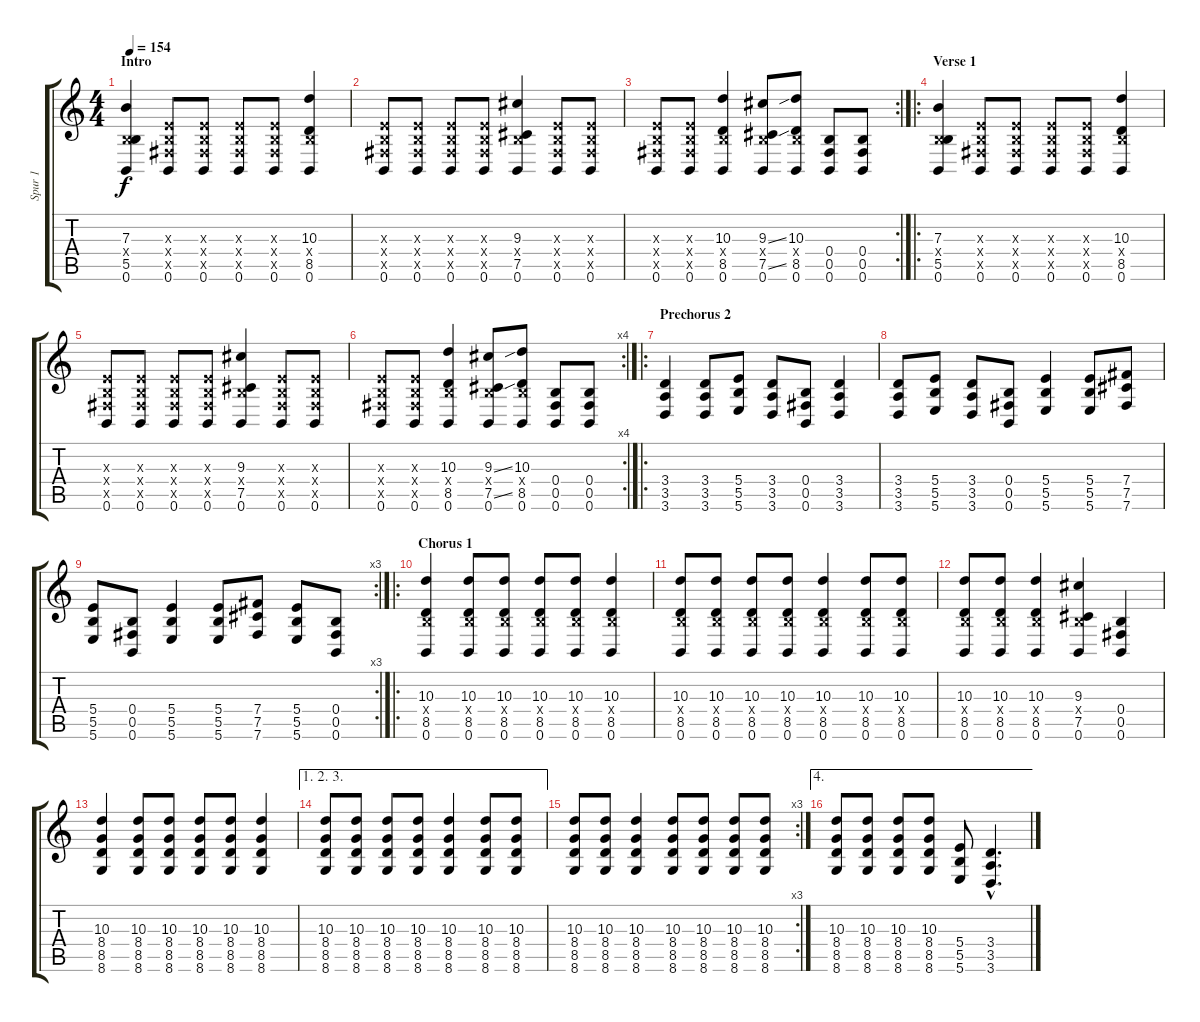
\track ("Spur 1" "Spur 1") {instrument electricguitarjazz}
\staff {score tabs}
\tuning (Db4 Ab3 E3 B2 Gb2 B1) {hide}
\ts (4 4)
\section ("" "Intro")
\tempo 154
\clef g2
\ks c
(7.3 0.4{x} 5.5 0.6).4{dy f instrument electricguitarjazz} (0.3{x} 0.4{x} 0.5{x} 0.6).8 (0.3{x} 0.4{x} 0.5{x} 0.6).8 (0.3{x} 0.4{x} 0.5{x} 0.6).8 (0.3{x} 0.4{x} 0.5{x} 0.6).8 (10.3 0.4{x} 8.5 0.6).4 |
(0.3{x} 0.4{x} 0.5{x} 0.6).8 (0.3{x} 0.4{x} 0.5{x} 0.6).8 (0.3{x} 0.4{x} 0.5{x} 0.6).8 (0.3{x} 0.4{x} 0.5{x} 0.6).8 (9.3 0.4{x} 7.5 0.6).4 (0.3{x} 0.4{x} 0.5{x} 0.6).8 (0.3{x} 0.4{x} 0.5{x} 0.6).8 |
\rc 2
(0.3{x} 0.4{x} 0.5{x} 0.6).8 (0.3{x} 0.4{x} 0.5{x} 0.6).8 (10.3 0.4{x} 8.5 0.6).4 (9.3{ss} 0.4{x} 7.5{ss} 0.6).8 (10.3 0.4{x} 8.5 0.6).8 (0.4 0.5 0.6).8 (0.4 0.5 0.6).8 |
\ro
\section ("" "Verse 1")
(7.3 0.4{x} 5.5 0.6).4 (0.3{x} 0.4{x} 0.5{x} 0.6).8 (0.3{x} 0.4{x} 0.5{x} 0.6).8 (0.3{x} 0.4{x} 0.5{x} 0.6).8 (0.3{x} 0.4{x} 0.5{x} 0.6).8 (10.3 0.4{x} 8.5 0.6).4 |
(0.3{x} 0.4{x} 0.5{x} 0.6).8 (0.3{x} 0.4{x} 0.5{x} 0.6).8 (0.3{x} 0.4{x} 0.5{x} 0.6).8 (0.3{x} 0.4{x} 0.5{x} 0.6).8 (9.3 0.4{x} 7.5 0.6).4 (0.3{x} 0.4{x} 0.5{x} 0.6).8 (0.3{x} 0.4{x} 0.5{x} 0.6).8 |
\rc 4
(0.3{x} 0.4{x} 0.5{x} 0.6).8 (0.3{x} 0.4{x} 0.5{x} 0.6).8 (10.3 0.4{x} 8.5 0.6).4 (9.3{ss} 0.4{x} 7.5{ss} 0.6).8 (10.3 0.4{x} 8.5 0.6).8 (0.4 0.5 0.6).8 (0.4 0.5 0.6).8 |
\ro
\section ("" "Prechorus 2")
(3.4 3.5 3.6).4 (3.4 3.5 3.6).8 (5.4 5.5 5.6).8 (3.4 3.5 3.6).8 (0.4 0.5 0.6).8 (3.4 3.5 3.6).4 |
(3.4 3.5 3.6).8 (5.4 5.5 5.6).8 (3.4 3.5 3.6).8 (0.4 0.5 0.6).8 (5.4 5.5 5.6).4 (5.4 5.5 5.6).8 (7.4 7.5 7.6).8 |
\rc 3
(5.4 5.5 5.6).8 (0.4 0.5 0.6).8 (5.4 5.5 5.6).4 (5.4 5.5 5.6).8 (7.4 7.5 7.6).8 (5.4 5.5 5.6).8 (0.4 0.5 0.6).8 |
\ro
\section ("" "Chorus 1")
(10.3 0.4{x} 8.5 0.6).4 (10.3 0.4{x} 8.5 0.6).8 (10.3 0.4{x} 8.5 0.6).8 (10.3 0.4{x} 8.5 0.6).8 (10.3 0.4{x} 8.5 0.6).8 (10.3 0.4{x} 8.5 0.6).4 |
(10.3 0.4{x} 8.5 0.6).8 (10.3 0.4{x} 8.5 0.6).8 (10.3 0.4{x} 8.5 0.6).8 (10.3 0.4{x} 8.5 0.6).8 (10.3 0.4{x} 8.5 0.6).4 (10.3 0.4{x} 8.5 0.6).8 (10.3 0.4{x} 8.5 0.6).8 |
(10.3 0.4{x} 8.5 0.6).8 (10.3 0.4{x} 8.5 0.6).8 (10.3 0.4{x} 8.5 0.6).4 (9.3 0.4{x} 7.5 0.6).4 (0.4 0.5 0.6).4 |
(10.3 8.4 8.5 8.6).4 (10.3 8.4 8.5 8.6).8 (10.3 8.4 8.5 8.6).8 (10.3 8.4 8.5 8.6).8 (10.3 8.4 8.5 8.6).8 (10.3 8.4 8.5 8.6).4 |
\ae (1 2 3)
(10.3 8.4 8.5 8.6).8 (10.3 8.4 8.5 8.6).8 (10.3 8.4 8.5 8.6).8 (10.3 8.4 8.5 8.6).8 (10.3 8.4 8.5 8.6).4 (10.3 8.4 8.5 8.6).8 (10.3 8.4 8.5 8.6).8 |
\rc 3
(10.3 8.4 8.5 8.6).8 (10.3 8.4 8.5 8.6).8 (10.3 8.4 8.5 8.6).4 (10.3 8.4 8.5 8.6).8 (10.3 8.4 8.5 8.6).8 (10.3 8.4 8.5 8.6).8 (10.3 8.4 8.5 8.6).8 |
\ae 4
(10.3 8.4 8.5 8.6).8 (10.3 8.4 8.5 8.6).8 (10.3 8.4 8.5 8.6).8 (10.3 8.4 8.5 8.6).8 (5.4 5.5 5.6).8{instrument distortionguitar} (3.4{hac} 3.5{hac} 3.6{hac}).4{d}
